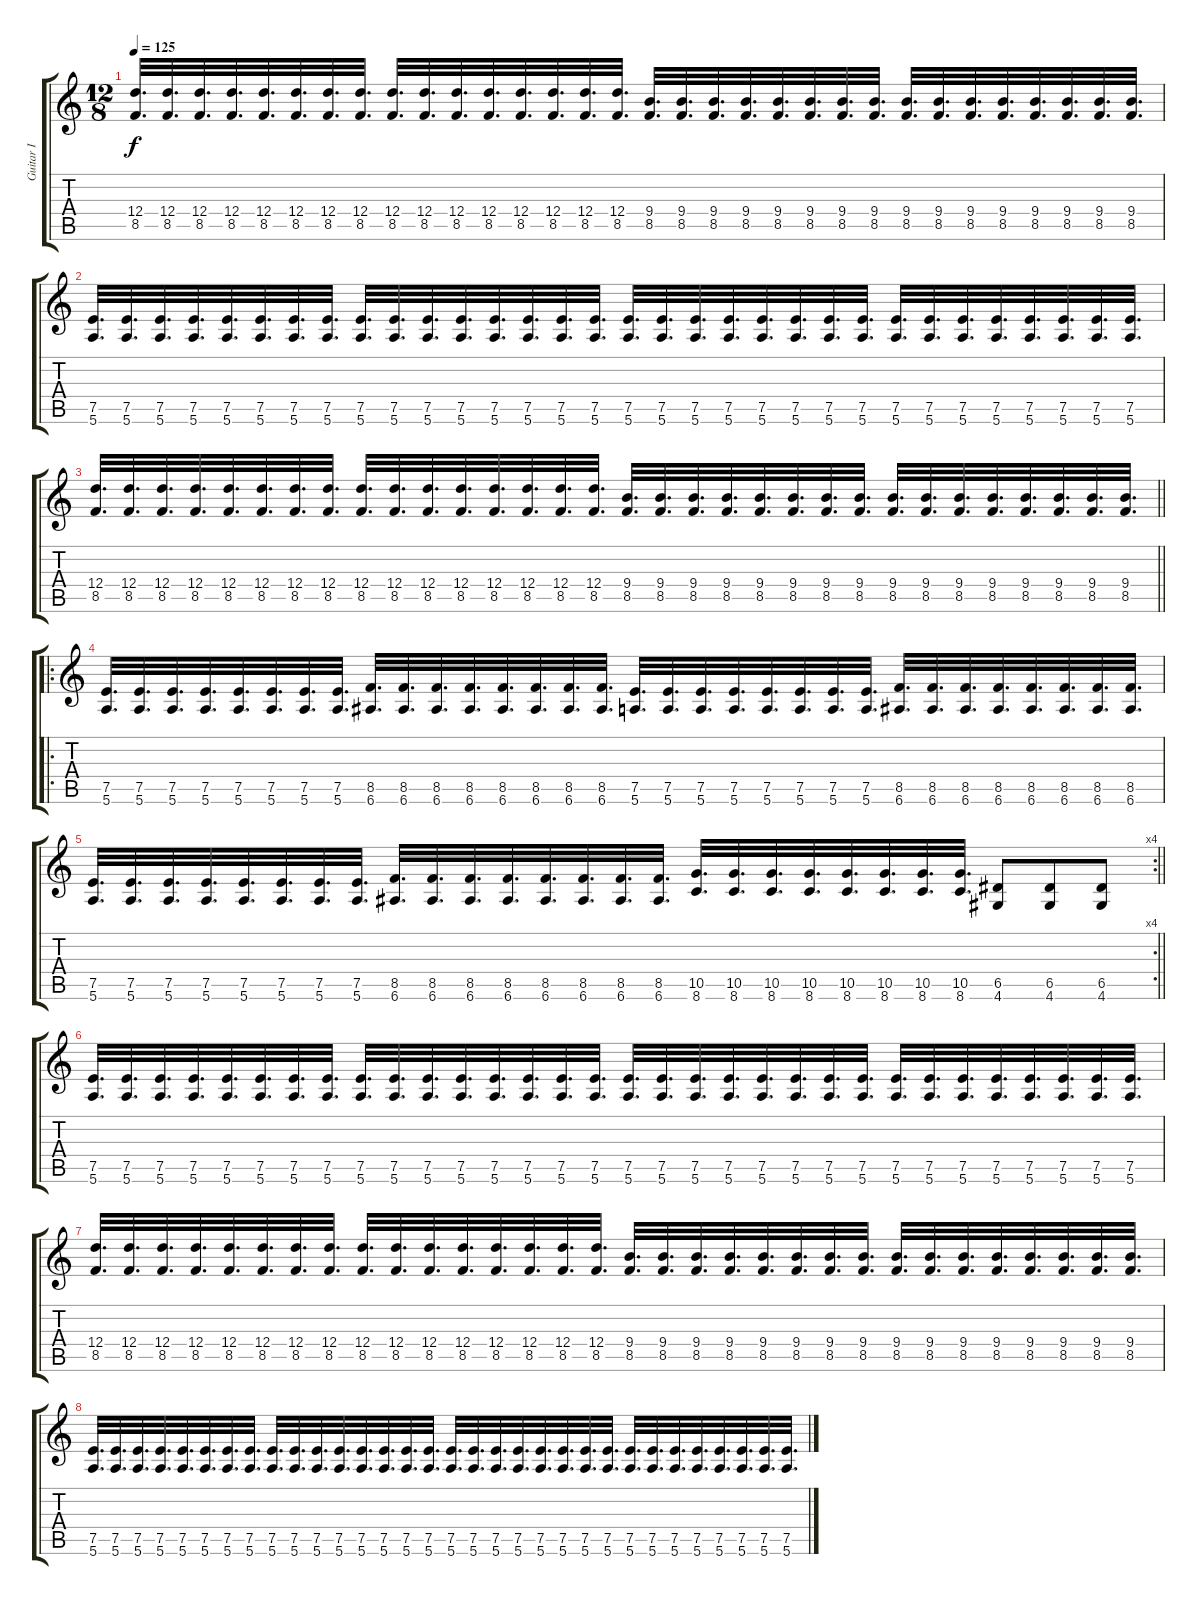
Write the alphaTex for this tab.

\track ("Guitar I" "Guitar I") {instrument distortionguitar}
\staff {score tabs}
\tuning (E4 B3 G3 D3 A2 E2) {hide}
\ts (12 8)
\tempo 125
\clef g2
\ks c
(12.4 8.5).32{d dy f} (12.4 8.5).32{d} (12.4 8.5).32{d} (12.4 8.5).32{d} (12.4 8.5).32{d} (12.4 8.5).32{d} (12.4 8.5).32{d} (12.4 8.5).32{d} (12.4 8.5).32{d} (12.4 8.5).32{d} (12.4 8.5).32{d} (12.4 8.5).32{d} (12.4 8.5).32{d} (12.4 8.5).32{d} (12.4 8.5).32{d} (12.4 8.5).32{d} (9.4 8.5).32{d} (9.4 8.5).32{d} (9.4 8.5).32{d} (9.4 8.5).32{d} (9.4 8.5).32{d} (9.4 8.5).32{d} (9.4 8.5).32{d} (9.4 8.5).32{d} (9.4 8.5).32{d} (9.4 8.5).32{d} (9.4 8.5).32{d} (9.4 8.5).32{d} (9.4 8.5).32{d} (9.4 8.5).32{d} (9.4 8.5).32{d} (9.4 8.5).32{d} |
(7.5 5.6).32{d} (7.5 5.6).32{d} (7.5 5.6).32{d} (7.5 5.6).32{d} (7.5 5.6).32{d} (7.5 5.6).32{d} (7.5 5.6).32{d} (7.5 5.6).32{d} (7.5 5.6).32{d} (7.5 5.6).32{d} (7.5 5.6).32{d} (7.5 5.6).32{d} (7.5 5.6).32{d} (7.5 5.6).32{d} (7.5 5.6).32{d} (7.5 5.6).32{d} (7.5 5.6).32{d} (7.5 5.6).32{d} (7.5 5.6).32{d} (7.5 5.6).32{d} (7.5 5.6).32{d} (7.5 5.6).32{d} (7.5 5.6).32{d} (7.5 5.6).32{d} (7.5 5.6).32{d} (7.5 5.6).32{d} (7.5 5.6).32{d} (7.5 5.6).32{d} (7.5 5.6).32{d} (7.5 5.6).32{d} (7.5 5.6).32{d} (7.5 5.6).32{d} |
\barLineRight lightlight
(12.4 8.5).32{d} (12.4 8.5).32{d} (12.4 8.5).32{d} (12.4 8.5).32{d} (12.4 8.5).32{d} (12.4 8.5).32{d} (12.4 8.5).32{d} (12.4 8.5).32{d} (12.4 8.5).32{d} (12.4 8.5).32{d} (12.4 8.5).32{d} (12.4 8.5).32{d} (12.4 8.5).32{d} (12.4 8.5).32{d} (12.4 8.5).32{d} (12.4 8.5).32{d} (9.4 8.5).32{d} (9.4 8.5).32{d} (9.4 8.5).32{d} (9.4 8.5).32{d} (9.4 8.5).32{d} (9.4 8.5).32{d} (9.4 8.5).32{d} (9.4 8.5).32{d} (9.4 8.5).32{d} (9.4 8.5).32{d} (9.4 8.5).32{d} (9.4 8.5).32{d} (9.4 8.5).32{d} (9.4 8.5).32{d} (9.4 8.5).32{d} (9.4 8.5).32{d} |
\ro
(7.5 5.6).32{d} (7.5 5.6).32{d} (7.5 5.6).32{d} (7.5 5.6).32{d} (7.5 5.6).32{d} (7.5 5.6).32{d} (7.5 5.6).32{d} (7.5 5.6).32{d} (8.5 6.6).32{d} (8.5 6.6).32{d} (8.5 6.6).32{d} (8.5 6.6).32{d} (8.5 6.6).32{d} (8.5 6.6).32{d} (8.5 6.6).32{d} (8.5 6.6).32{d} (7.5 5.6).32{d} (7.5 5.6).32{d} (7.5 5.6).32{d} (7.5 5.6).32{d} (7.5 5.6).32{d} (7.5 5.6).32{d} (7.5 5.6).32{d} (7.5 5.6).32{d} (8.5 6.6).32{d} (8.5 6.6).32{d} (8.5 6.6).32{d} (8.5 6.6).32{d} (8.5 6.6).32{d} (8.5 6.6).32{d} (8.5 6.6).32{d} (8.5 6.6).32{d} |
\rc 4
\barLineRight lightlight
(7.5 5.6).32{d} (7.5 5.6).32{d} (7.5 5.6).32{d} (7.5 5.6).32{d} (7.5 5.6).32{d} (7.5 5.6).32{d} (7.5 5.6).32{d} (7.5 5.6).32{d} (8.5 6.6).32{d} (8.5 6.6).32{d} (8.5 6.6).32{d} (8.5 6.6).32{d} (8.5 6.6).32{d} (8.5 6.6).32{d} (8.5 6.6).32{d} (8.5 6.6).32{d} (10.5 8.6).32{d} (10.5 8.6).32{d} (10.5 8.6).32{d} (10.5 8.6).32{d} (10.5 8.6).32{d} (10.5 8.6).32{d} (10.5 8.6).32{d} (10.5 8.6).32{d} (6.5 4.6).8 (6.5 4.6).8 (6.5 4.6).8 |
(7.5 5.6).32{d} (7.5 5.6).32{d} (7.5 5.6).32{d} (7.5 5.6).32{d} (7.5 5.6).32{d} (7.5 5.6).32{d} (7.5 5.6).32{d} (7.5 5.6).32{d} (7.5 5.6).32{d} (7.5 5.6).32{d} (7.5 5.6).32{d} (7.5 5.6).32{d} (7.5 5.6).32{d} (7.5 5.6).32{d} (7.5 5.6).32{d} (7.5 5.6).32{d} (7.5 5.6).32{d} (7.5 5.6).32{d} (7.5 5.6).32{d} (7.5 5.6).32{d} (7.5 5.6).32{d} (7.5 5.6).32{d} (7.5 5.6).32{d} (7.5 5.6).32{d} (7.5 5.6).32{d} (7.5 5.6).32{d} (7.5 5.6).32{d} (7.5 5.6).32{d} (7.5 5.6).32{d} (7.5 5.6).32{d} (7.5 5.6).32{d} (7.5 5.6).32{d} |
(12.4 8.5).32{d} (12.4 8.5).32{d} (12.4 8.5).32{d} (12.4 8.5).32{d} (12.4 8.5).32{d} (12.4 8.5).32{d} (12.4 8.5).32{d} (12.4 8.5).32{d} (12.4 8.5).32{d} (12.4 8.5).32{d} (12.4 8.5).32{d} (12.4 8.5).32{d} (12.4 8.5).32{d} (12.4 8.5).32{d} (12.4 8.5).32{d} (12.4 8.5).32{d} (9.4 8.5).32{d} (9.4 8.5).32{d} (9.4 8.5).32{d} (9.4 8.5).32{d} (9.4 8.5).32{d} (9.4 8.5).32{d} (9.4 8.5).32{d} (9.4 8.5).32{d} (9.4 8.5).32{d} (9.4 8.5).32{d} (9.4 8.5).32{d} (9.4 8.5).32{d} (9.4 8.5).32{d} (9.4 8.5).32{d} (9.4 8.5).32{d} (9.4 8.5).32{d} |
(7.5 5.6).32{d} (7.5 5.6).32{d} (7.5 5.6).32{d} (7.5 5.6).32{d} (7.5 5.6).32{d} (7.5 5.6).32{d} (7.5 5.6).32{d} (7.5 5.6).32{d} (7.5 5.6).32{d} (7.5 5.6).32{d} (7.5 5.6).32{d} (7.5 5.6).32{d} (7.5 5.6).32{d} (7.5 5.6).32{d} (7.5 5.6).32{d} (7.5 5.6).32{d} (7.5 5.6).32{d} (7.5 5.6).32{d} (7.5 5.6).32{d} (7.5 5.6).32{d} (7.5 5.6).32{d} (7.5 5.6).32{d} (7.5 5.6).32{d} (7.5 5.6).32{d} (7.5 5.6).32{d} (7.5 5.6).32{d} (7.5 5.6).32{d} (7.5 5.6).32{d} (7.5 5.6).32{d} (7.5 5.6).32{d} (7.5 5.6).32{d} (7.5 5.6).32{d}
